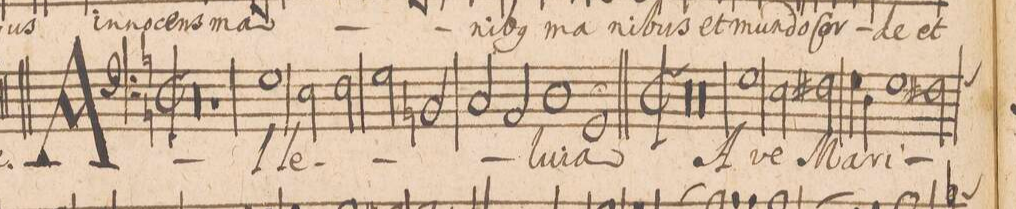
**kern	**text
*I"BASSVS.	*
*clefF4	*
*k[bn]	*
*met(C|)	*
*M2/1	*
00r	.
=2-	=2-
=3-	=3-
1r	.
1G	Al-
=4-	=4-
*2\right	*
2E\	-le-
2F\	.
2G\	.
2BBn/	.
=5-	=5-
2C/	.
2AA/	.
1D	-lu-
=6-	=6-
1GG;	-ia
1ryy	.
=7||	=7||
*>B	*
*M2/1	*
*met(C|)	*
00r	.
=8-	=8-
=9-	=9-
00r	.
=10-	=10-
=11-	=11-
1G	A-
2E\	-ve
2F#X\	Ma-
=12-	=12-
4G\	-ri-
4D\	.
1G	.
*custos:G	*
2F#X\	.
*-	*-
